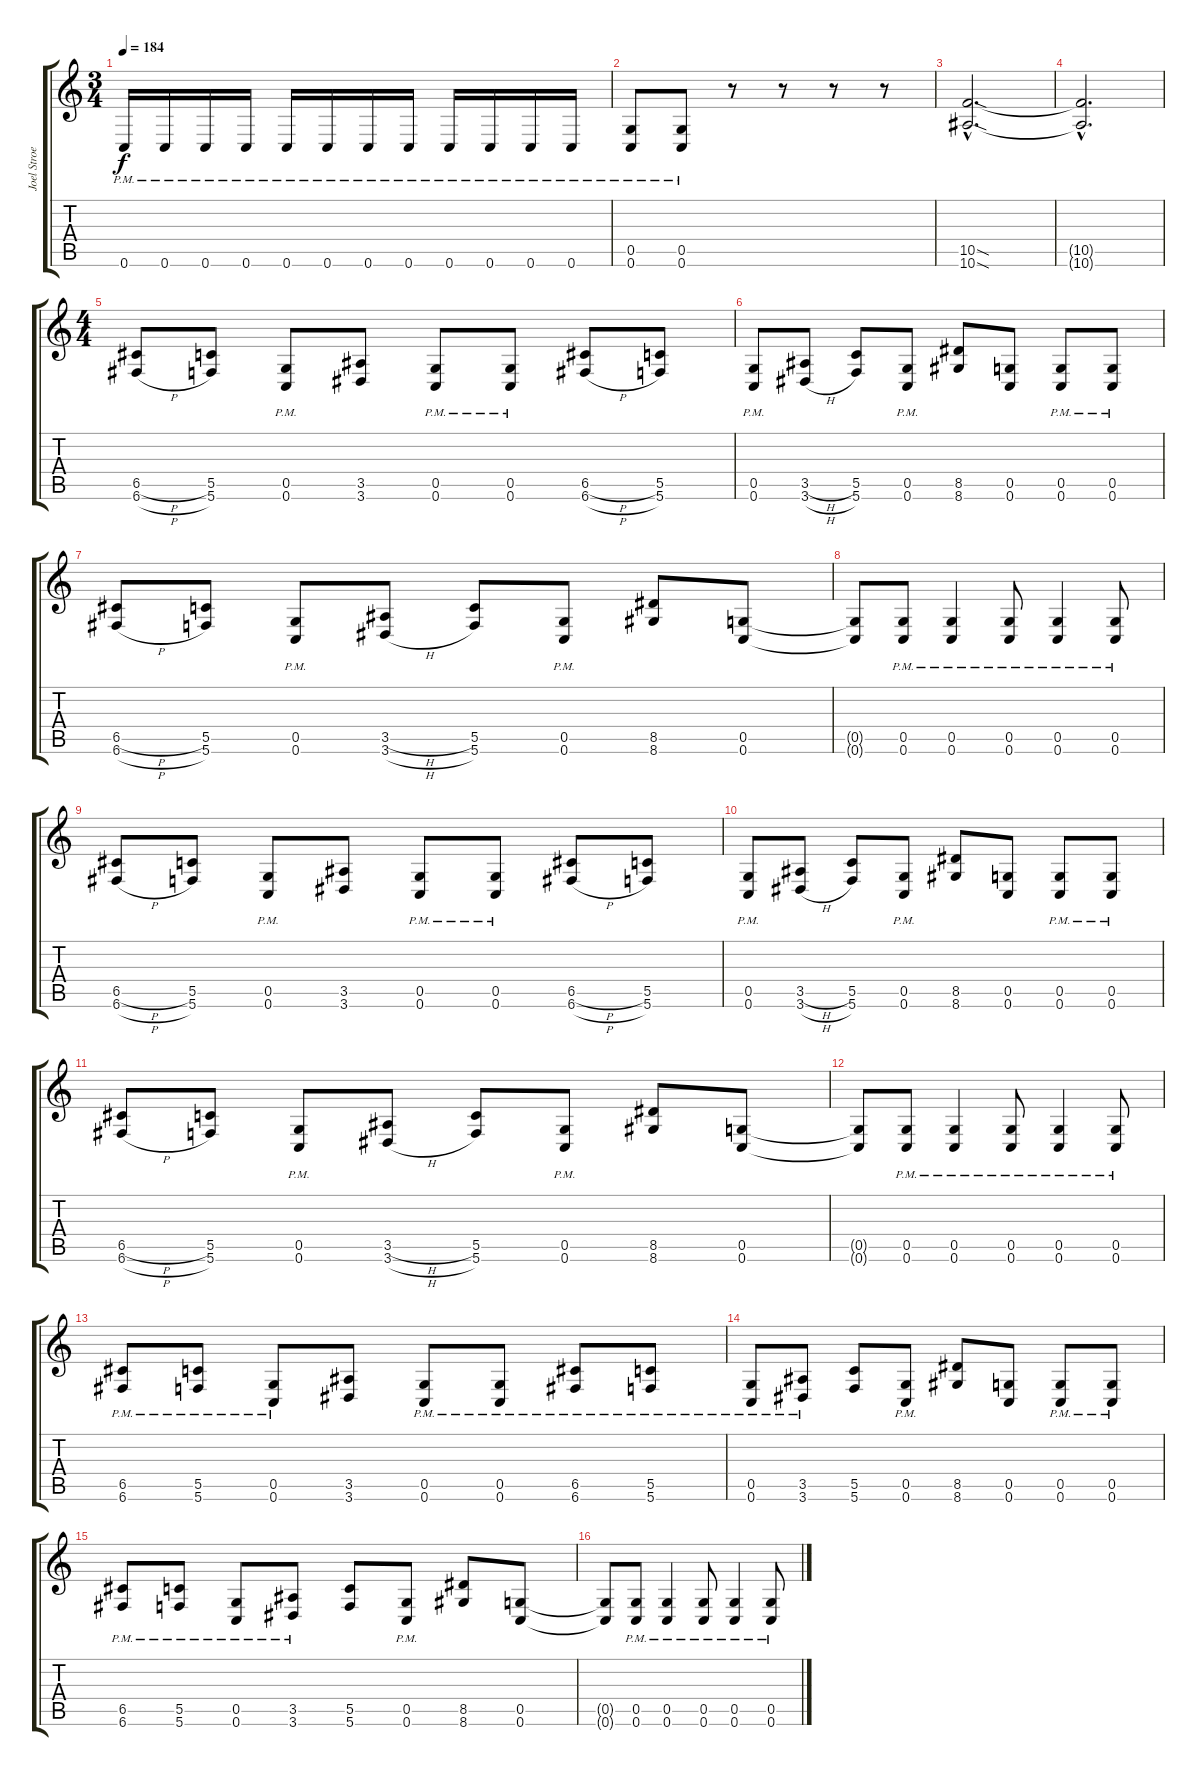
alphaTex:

\track ("Joel Stroetzel" "Joel Stroe") {instrument distortionguitar}
\staff {score tabs}
\tuning (D4 A3 F3 C3 G2 C2) {hide}
\ts (3 4)
\tempo 184
\clef g2
\ks c
0.6{pm}.16{dy f} 0.6{pm}.16 0.6{pm}.16 0.6{pm}.16 0.6{pm}.16 0.6{pm}.16 0.6{pm}.16 0.6{pm}.16 0.6{pm}.16 0.6{pm}.16 0.6{pm}.16 0.6{pm}.16 |
(0.5{pm} 0.6{pm}).8 (0.5{pm} 0.6{pm}).8 r.8 r.8 r.8 r.8 |
(10.5{sod hac} 10.6{sod hac}).2{d} |
(10.5{hac t} 10.6{hac t}).2{d} |
\ts (4 4)
(6.5{h} 6.6{h}).8 (5.5 5.6).8 (0.5{pm} 0.6{pm}).8 (3.5 3.6).8 (0.5{pm} 0.6{pm}).8 (0.5{pm} 0.6{pm}).8 (6.5{h} 6.6{h}).8 (5.5 5.6).8 |
(0.5{pm} 0.6{pm}).8 (3.5{h} 3.6{h}).8 (5.5 5.6).8 (0.5{pm} 0.6{pm}).8 (8.5 8.6).8 (0.5 0.6).8 (0.5{pm} 0.6{pm}).8 (0.5{pm} 0.6{pm}).8 |
(6.5{h} 6.6{h}).8 (5.5 5.6).8 (0.5{pm} 0.6{pm}).8 (3.5{h} 3.6{h}).8 (5.5 5.6).8 (0.5{pm} 0.6{pm}).8 (8.5 8.6).8 (0.5 0.6).8 |
(0.5{t} 0.6{t}).8 (0.5{pm} 0.6{pm}).8 (0.5{pm} 0.6{pm}).4 (0.5{pm} 0.6{pm}).8 (0.5{pm} 0.6{pm}).4 (0.5{pm} 0.6{pm}).8 |
(6.5{h} 6.6{h}).8 (5.5 5.6).8 (0.5{pm} 0.6{pm}).8 (3.5 3.6).8 (0.5{pm} 0.6{pm}).8 (0.5{pm} 0.6{pm}).8 (6.5{h} 6.6{h}).8 (5.5 5.6).8 |
(0.5{pm} 0.6{pm}).8 (3.5{h} 3.6{h}).8 (5.5 5.6).8 (0.5{pm} 0.6{pm}).8 (8.5 8.6).8 (0.5 0.6).8 (0.5{pm} 0.6{pm}).8 (0.5{pm} 0.6{pm}).8 |
(6.5{h} 6.6{h}).8 (5.5 5.6).8 (0.5{pm} 0.6{pm}).8 (3.5{h} 3.6{h}).8 (5.5 5.6).8 (0.5{pm} 0.6{pm}).8 (8.5 8.6).8 (0.5 0.6).8 |
(0.5{t} 0.6{t}).8 (0.5{pm} 0.6{pm}).8 (0.5{pm} 0.6{pm}).4 (0.5{pm} 0.6{pm}).8 (0.5{pm} 0.6{pm}).4 (0.5{pm} 0.6{pm}).8 |
(6.5{pm} 6.6{pm}).8 (5.5{pm} 5.6{pm}).8 (0.5{pm} 0.6{pm}).8 (3.5 3.6).8 (0.5{pm} 0.6{pm}).8 (0.5{pm} 0.6{pm}).8 (6.5{pm} 6.6{pm}).8 (5.5{pm} 5.6{pm}).8 |
(0.5{pm} 0.6{pm}).8 (3.5{pm} 3.6{pm}).8 (5.5 5.6).8 (0.5{pm} 0.6{pm}).8 (8.5 8.6).8 (0.5 0.6).8 (0.5{pm} 0.6{pm}).8 (0.5{pm} 0.6{pm}).8 |
(6.5{pm} 6.6{pm}).8 (5.5{pm} 5.6{pm}).8 (0.5{pm} 0.6{pm}).8 (3.5{pm} 3.6{pm}).8 (5.5 5.6).8 (0.5{pm} 0.6{pm}).8 (8.5 8.6).8 (0.5 0.6).8 |
(0.5{t} 0.6{t}).8 (0.5{pm} 0.6{pm}).8 (0.5{pm} 0.6{pm}).4 (0.5{pm} 0.6{pm}).8 (0.5{pm} 0.6{pm}).4 (0.5{pm} 0.6{pm}).8
